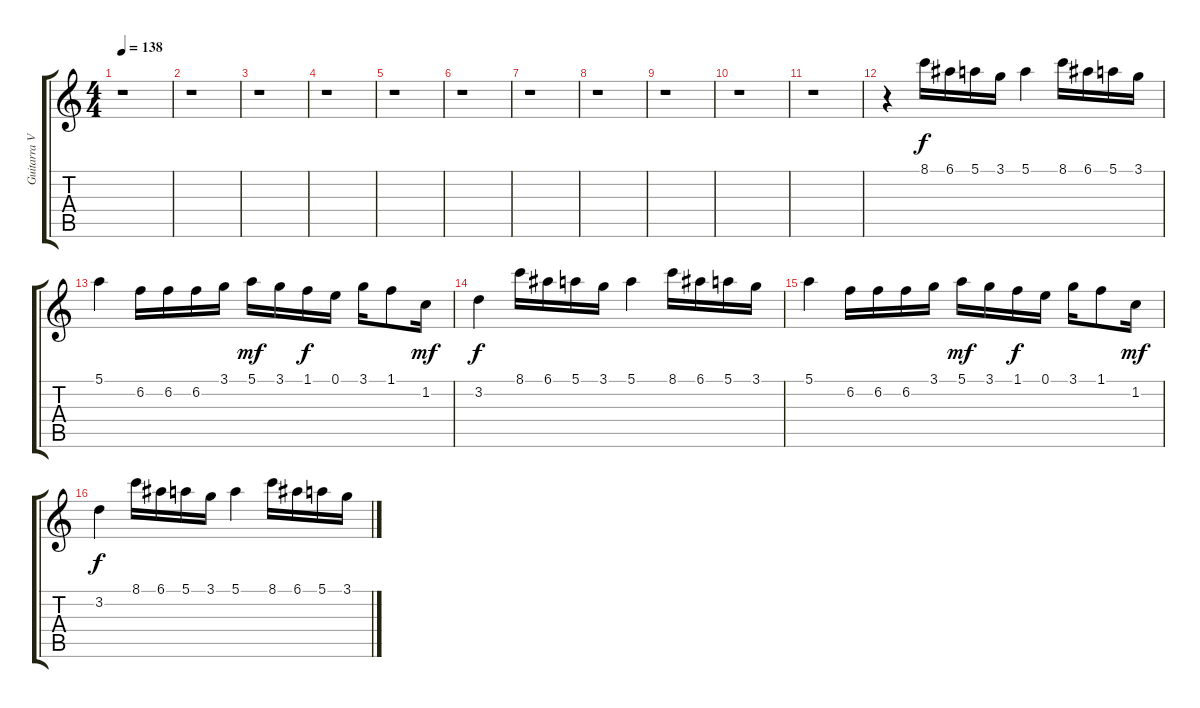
\track ("Guitarra VII (Dist. Solo)" "Guitarra V") {instrument distortionguitar}
\staff {score tabs}
\tuning (E4 B3 G3 D3 A2 E2) {hide}
\ts (4 4)
\tempo 138
\clef g2
\ks c
r.1{dy f} |
r.1 |
r.1 |
r.1 |
r.1 |
r.1 |
r.1 |
r.1 |
r.1 |
r.1 |
r.1 |
r.4 8.1.16{volume 12 balance 3} 6.1.16 5.1.16 3.1.16 5.1.4 8.1.16 6.1.16 5.1.16 3.1.16 |
5.1.4 6.2.16 6.2.16 6.2.16 3.1.16 5.1.16{dy mf} 3.1.16 1.1.16{dy f} 0.1.16 3.1.16 1.1.8 1.2.16{dy mf} |
3.2.4{dy f} 8.1.16 6.1.16 5.1.16 3.1.16 5.1.4 8.1.16 6.1.16 5.1.16 3.1.16 |
5.1.4 6.2.16 6.2.16 6.2.16 3.1.16 5.1.16{dy mf} 3.1.16 1.1.16{dy f} 0.1.16 3.1.16 1.1.8 1.2.16{dy mf} |
3.2.4{dy f} 8.1.16 6.1.16 5.1.16 3.1.16 5.1.4 8.1.16 6.1.16 5.1.16 3.1.16
